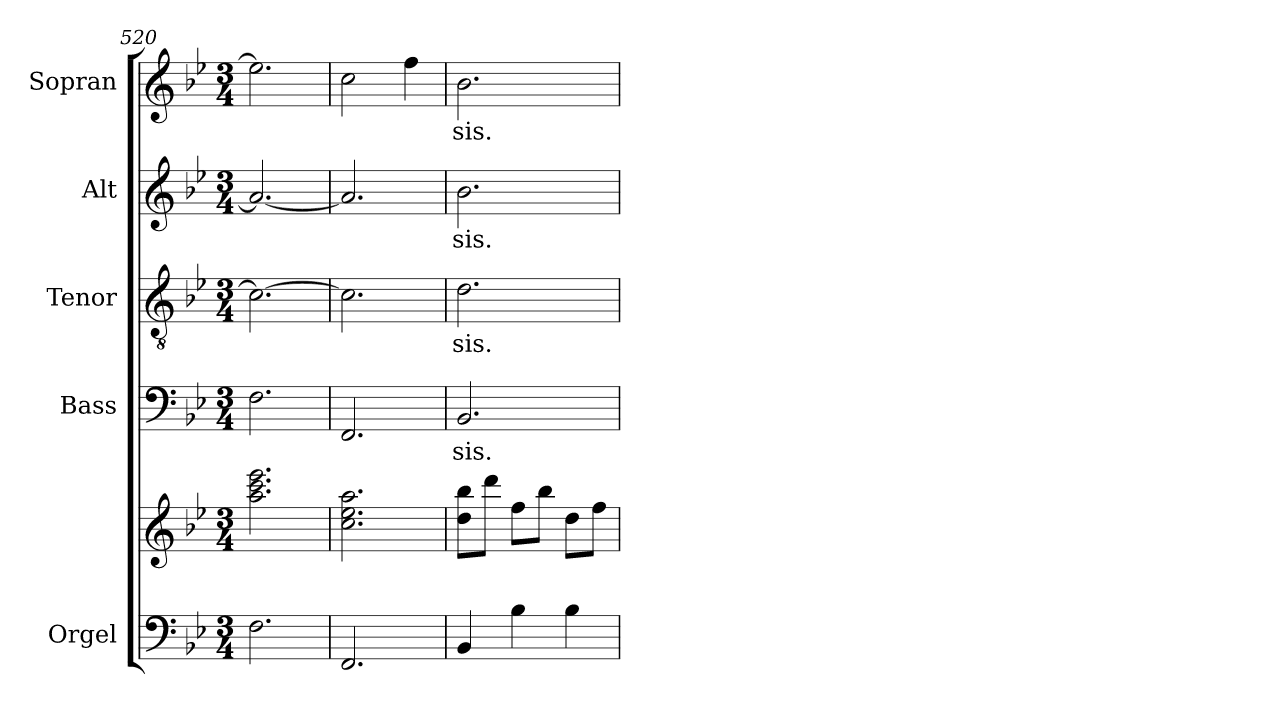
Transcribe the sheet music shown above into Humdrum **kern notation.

**kern	**kern	**kern	**text	**kern	**text	**kern	**text	**kern	**text
*part5	*part5	*part4	*part4	*part3	*part3	*part2	*part2	*part1	*part1
*staff6	*staff5	*staff4	*staff4	*staff3	*staff3	*staff2	*staff2	*staff1	*staff1
*I"Orgel	*	*I"Bass	*	*I"Tenor	*	*I"Alt	*	*I"Sopran	*
*I'Org.	*	*I'B.	*	*I'T.	*	*I'A.	*	*I'S.	*
*clefF4	*clefG2	*clefF4	*	*clefGv2	*	*clefG2	*	*clefG2	*
*k[b-e-]	*k[b-e-]	*k[b-e-]	*	*k[b-e-]	*	*k[b-e-]	*	*k[b-e-]	*
*B-:	*B-:	*B-:	*	*B-:	*	*B-:	*	*B-:	*
*M3/4	*M3/4	*M3/4	*	*M3/4	*	*M3/4	*	*M3/4	*
=520	=520	=520	=520	=520	=520	=520	=520	=520	=520
2.F\	2.aa\ 2.ccc\ 2.eee-\	2.F\	.	2.c\_	.	2.a/_	.	2.ee-\]	.
=521	=521	=521	=521	=521	=521	=521	=521	=521	=521
2.FF/	2.cc\ 2.ee-\ 2.aa\	2.FF/	.	2.c\]	.	2.a/]	.	2cc\	.
.	.	.	.	.	.	.	.	4ff\	.
=522	=522	=522	=522	=522	=522	=522	=522	=522	=522
!	!	!	!LO:LY:b	!	!LO:LY:b	!	!LO:LY:b	!	!LO:LY:b
4BB-/	8dd\ 8bb-\L	2.BB-/	-sis.	2.d\	-sis.	2.b-\	-sis.	2.b-\	-sis.
.	8ddd\J	.	.	.	.	.	.	.	.
4B-\	8ff\L	.	.	.	.	.	.	.	.
.	8bb-\J	.	.	.	.	.	.	.	.
4B-\	8dd\L	.	.	.	.	.	.	.	.
.	8ff\J	.	.	.	.	.	.	.	.
=	=	=	=	=	=	=	=	=	=
*-	*-	*-	*-	*-	*-	*-	*-	*-	*-
